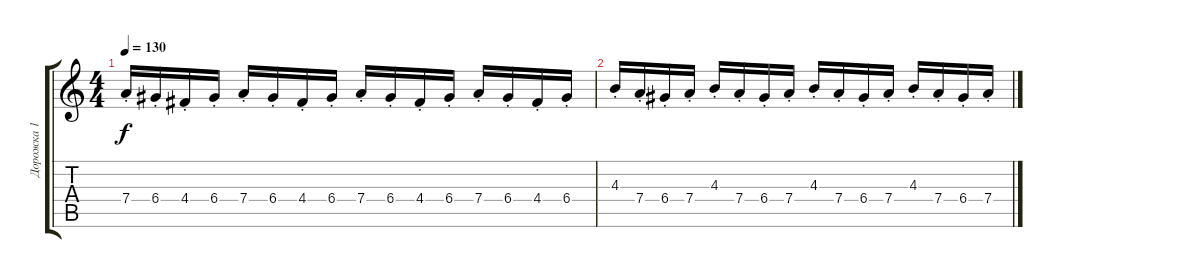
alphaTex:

\track ("Дорожка 1" "Дорожка 1") {instrument synthbass1}
\staff {score tabs}
\tuning (E4 B3 G3 D3 A2 E2) {hide}
\ts (4 4)
\tempo 130
\clef g2
\ks c
7.4{st}.16{dy f} 6.4{st}.16 4.4{st}.16 6.4{st}.16 7.4{st}.16 6.4{st}.16 4.4{st}.16 6.4{st}.16 7.4{st}.16 6.4{st}.16 4.4{st}.16 6.4{st}.16 7.4{st}.16 6.4{st}.16 4.4{st}.16 6.4{st}.16 |
4.3{st}.16 7.4{st}.16 6.4{st}.16 7.4{st}.16 4.3{st}.16 7.4{st}.16 6.4{st}.16 7.4{st}.16 4.3{st}.16 7.4{st}.16 6.4{st}.16 7.4{st}.16 4.3{st}.16 7.4{st}.16 6.4{st}.16 7.4{st}.16
